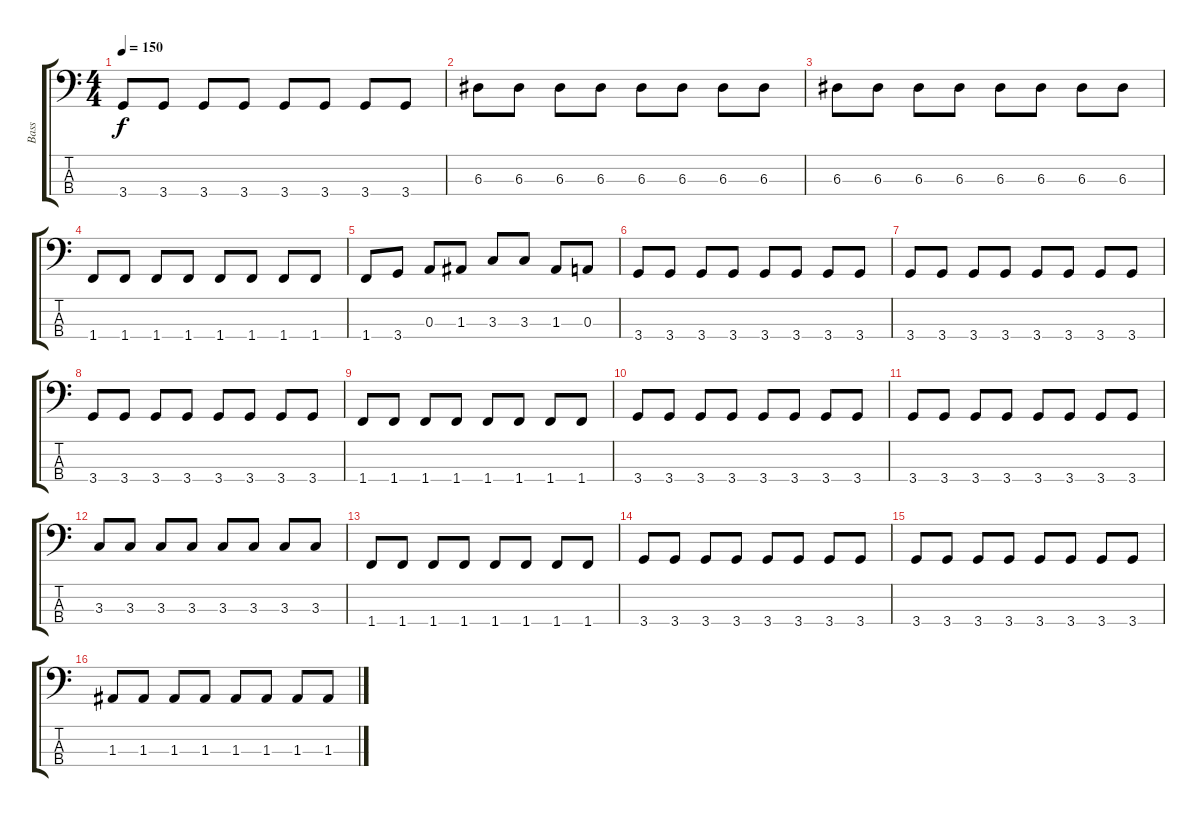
\track ("Bass" "Bass") {instrument electricbassfinger}
\staff {score tabs}
\tuning (G2 D2 A1 E1) {hide}
\ts (4 4)
\tempo 150
\clef f4
\ks c
3.4.8{dy f} 3.4.8 3.4.8 3.4.8 3.4.8 3.4.8 3.4.8 3.4.8 |
6.3.8 6.3.8 6.3.8 6.3.8 6.3.8 6.3.8 6.3.8 6.3.8 |
6.3.8 6.3.8 6.3.8 6.3.8 6.3.8 6.3.8 6.3.8 6.3.8 |
1.4.8 1.4.8 1.4.8 1.4.8 1.4.8 1.4.8 1.4.8 1.4.8 |
1.4.8 3.4.8 0.3.8 1.3.8 3.3.8 3.3.8 1.3.8 0.3.8 |
3.4.8 3.4.8 3.4.8 3.4.8 3.4.8 3.4.8 3.4.8 3.4.8 |
3.4.8 3.4.8 3.4.8 3.4.8 3.4.8 3.4.8 3.4.8 3.4.8 |
3.4.8 3.4.8 3.4.8 3.4.8 3.4.8 3.4.8 3.4.8 3.4.8 |
1.4.8 1.4.8 1.4.8 1.4.8 1.4.8 1.4.8 1.4.8 1.4.8 |
3.4.8 3.4.8 3.4.8 3.4.8 3.4.8 3.4.8 3.4.8 3.4.8 |
3.4.8 3.4.8 3.4.8 3.4.8 3.4.8 3.4.8 3.4.8 3.4.8 |
3.3.8 3.3.8 3.3.8 3.3.8 3.3.8 3.3.8 3.3.8 3.3.8 |
1.4.8 1.4.8 1.4.8 1.4.8 1.4.8 1.4.8 1.4.8 1.4.8 |
3.4.8 3.4.8 3.4.8 3.4.8 3.4.8 3.4.8 3.4.8 3.4.8 |
3.4.8 3.4.8 3.4.8 3.4.8 3.4.8 3.4.8 3.4.8 3.4.8 |
1.3.8 1.3.8 1.3.8 1.3.8 1.3.8 1.3.8 1.3.8 1.3.8
